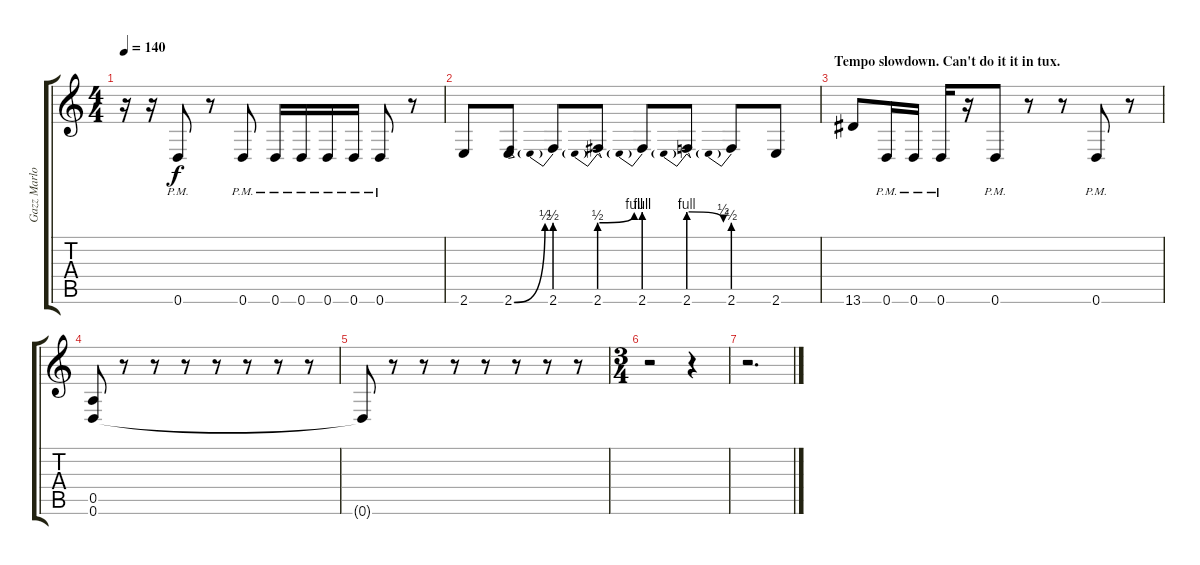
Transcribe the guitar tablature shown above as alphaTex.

\track ("Gazz Marlow" "Gazz Marlo") {instrument distortionguitar}
\staff {score tabs}
\tuning (E4 B3 A3 D3 A2 D2) {hide}
\ts (4 4)
\tempo 140
\clef g2
\ks c
r.16{dy f} r.16 0.6{pm}.8 r.8 0.6{pm}.8 0.6{pm}.16 0.6{pm}.16 0.6{pm}.16 0.6{pm}.16 0.6{pm}.8 r.8 |
2.6.8 2.6{be (bend 0 0 60 2)}.8 2.6{be (prebend 0 2 60 2)}.8 2.6{be (prebendbend 0 2 60 4)}.8 2.6{be (prebend 0 4 60 4)}.8 2.6{be (prebendrelease 0 4 60 2)}.8 2.6{be (prebend 0 2 60 2)}.8 2.6.8 |
\section ("" "Tempo slowdown. Can't do it it in tux.")
13.6.8 0.6{pm}.16 0.6{pm}.16 0.6{pm}.16 r.16 0.6{pm}.8 r.8 r.8 0.6{pm}.8 r.8 |
(0.5 0.6).8 r.8 r.8 r.8 r.8 r.8 r.8 r.8 |
0.6{t}.8 r.8 r.8 r.8 r.8 r.8 r.8 r.8 |
\ts (3 4)
r.2 r.4 |
r.2{d}
